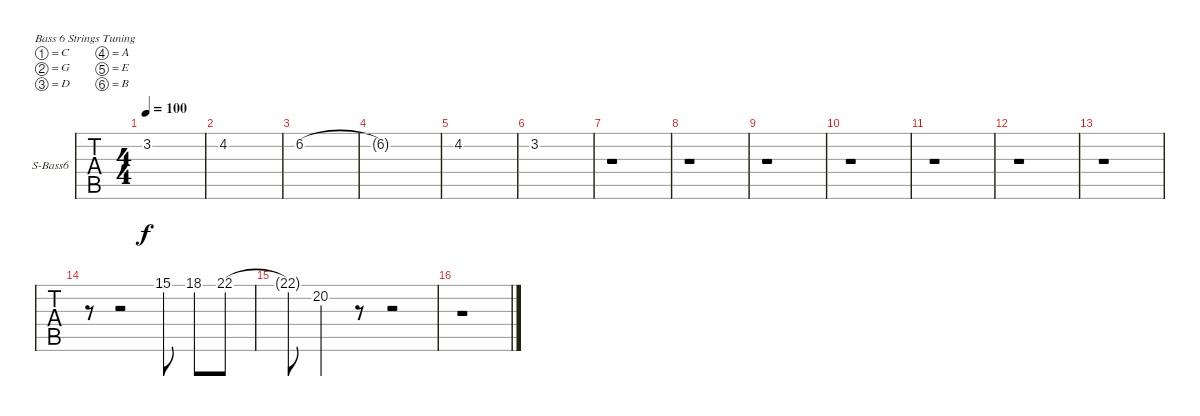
\bracketExtendMode groupsimilarinstruments
\firstSystemTrackNameOrientation horizontal
\otherSystemsTrackNameOrientation horizontal
\track ("Synthesizer Bass" "S-Bass6") {instrument synthbass1}
\staff {tabs}
\tuning (C3 G2 D2 A1 E1 B0)
\ts (4 4)
\tempo 100
\clef g2
\scale
0.333333
\ks c
3.2.1{dy f} |
\scale
0.333333 4.2.1 |
\scale
0.333333 6.2.1 |
\scale
0.333333 6.2{t}.1 |
\scale
0.333333 4.2.1 |
\scale
0.333333 3.2.1 |
\scale
0.333333 r.1 |
\scale
0.333333 r.1 |
\scale
0.333333 r.1 |
\scale
0.333333 r.1 |
\scale
0.333333 r.1 |
\scale
0.333333 r.1 |
\scale
0.333333 r.1 |
\scale
0.333333 r.8 r.2 15.1.8 18.1.8 22.1.8 |
\scale
0.333333 22.1{t}.8 20.2.4 r.8 r.2 |
\scale
0.333333 r.1
